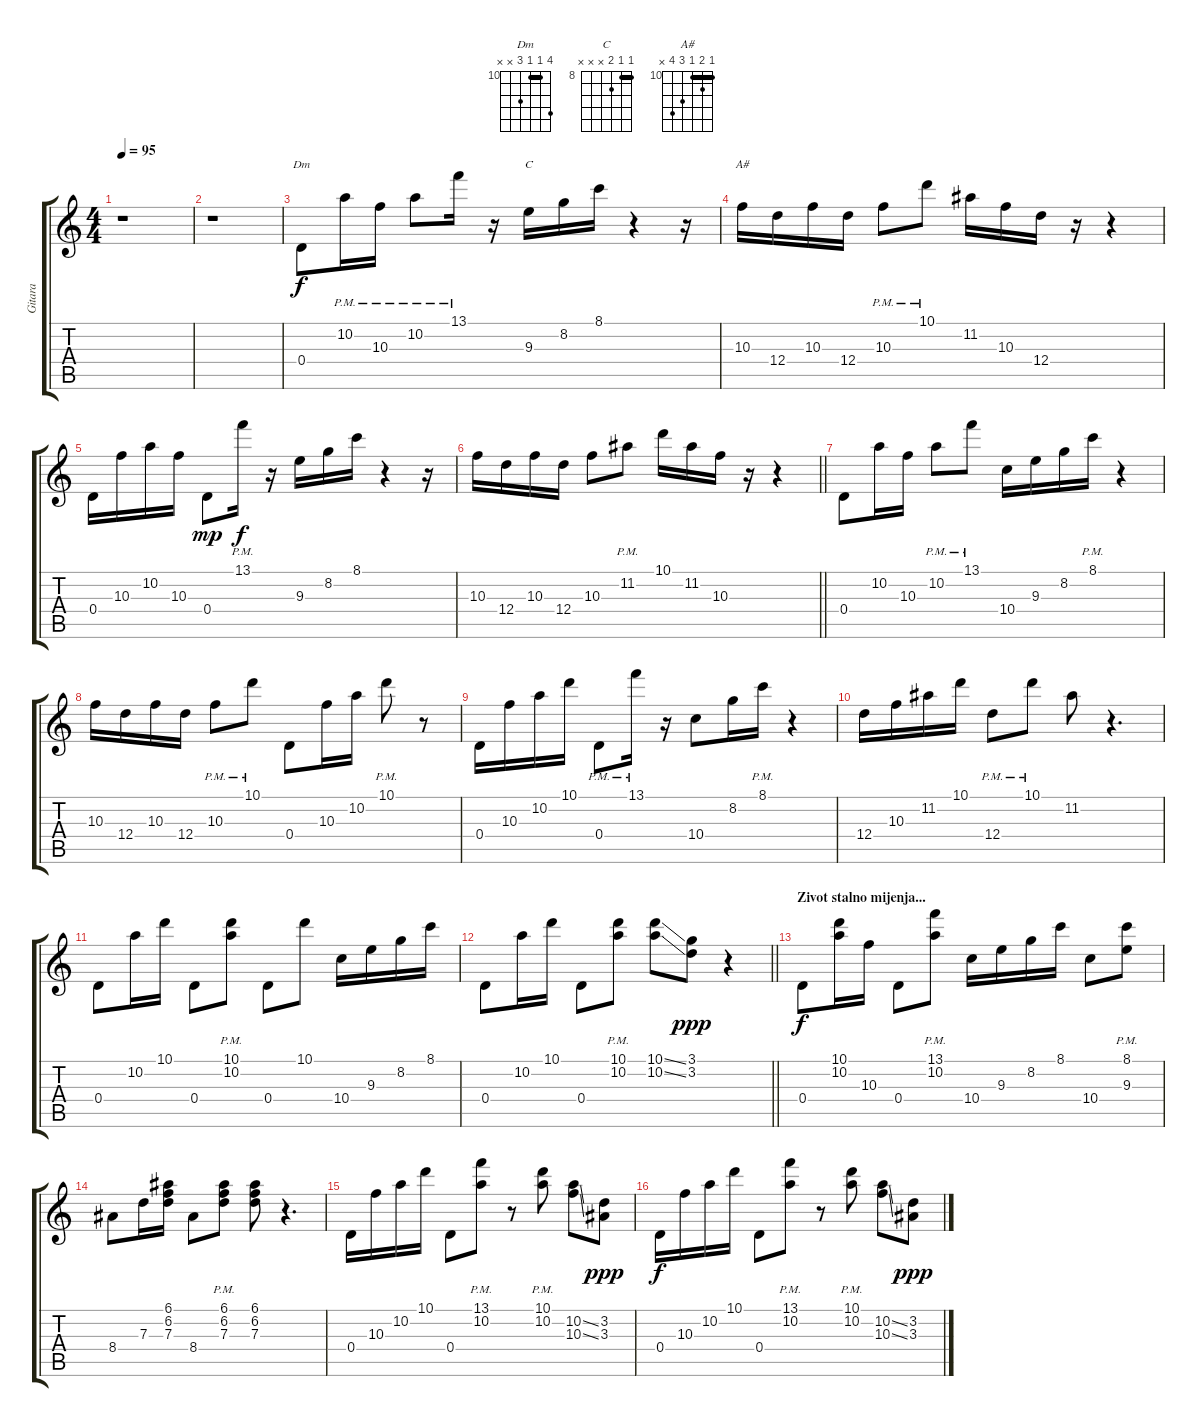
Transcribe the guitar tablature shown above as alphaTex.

\track ("Gitara" "Gitara") {instrument acousticguitarsteel}
\staff {score tabs}
\tuning (E4 B3 G3 D3 A2 E2) {hide}
\chord ("Dm" 13 10 10 12 x x) {firstfret 10 barre 10}
\chord ("C" 8 8 9 x x x) {firstfret 8 barre 8}
\chord ("A#" 10 11 10 12 13 x) {firstfret 10 barre 10}
\ts (4 4)
\tempo 95
\clef g2
\ks c
r.1{dy f instrument acousticguitarsteel} |
r.1 |
0.4.8{ch "Dm"} 10.2{pm}.16 10.3{pm}.16 10.2{pm}.8 13.1{pm}.16 r.16 9.3.16{ch "C"} 8.2.16 8.1.16 r.4 r.16 |
10.3.16{ch "A#"} 12.4.16 10.3.16 12.4.16 10.3{pm}.8 10.1{pm}.8 11.2.16 10.3.16 12.4.16 r.16 r.4 |
0.4.16 10.3.16 10.2.16 10.3.16 0.4.8{dy mp} 13.1{pm}.16{dy f} r.16 9.3.16 8.2.16 8.1.16 r.4 r.16 |
\barLineRight lightlight
10.3.16 12.4.16 10.3.16 12.4.16 10.3.8 11.2{pm}.8 10.1.16 11.2.16 10.3.16 r.16 r.4 |
0.4.8 10.2.16 10.3.16 10.2{pm}.8 13.1{pm}.8 10.4.16 9.3.16 8.2.16 8.1{pm}.16 r.4 |
10.3.16 12.4.16 10.3.16 12.4.16 10.3{pm}.8 10.1{pm}.8 0.4.8 10.3.16 10.2.16 10.1{pm}.8 r.8 |
0.4.16 10.3.16 10.2.16 10.1.16 0.4{pm}.8 13.1{pm}.16 r.16 10.4.8 8.2.16 8.1{pm}.16 r.4 |
12.4.16 10.3.16 11.2.16 10.1.16 12.4{pm}.8 10.1{pm}.8 11.2.8 r.4{d} |
0.4.8 10.2.16 10.1.16 0.4.8 (10.1{pm} 10.2{pm}).8 0.4.8 10.1.8 10.4.16 9.3.16 8.2.16 8.1.16 |
\barLineRight lightlight
0.4.8 10.2.16 10.1.16 0.4.8 (10.1{pm} 10.2{pm}).8 (10.1{ss} 10.2{ss}).8 (3.1 3.2).8{dy ppp} r.4 |
\section ("" "Zivot stalno mijenja...")
0.4.8{dy f} (10.1 10.2).16 10.3.16 0.4.8 (13.1{pm} 10.2{pm}).8 10.4.16 9.3.16 8.2.16 8.1.16 10.4.8 (8.1{pm} 9.3{pm}).8 |
8.4.8 7.3.16 (6.1 6.2 7.3).16 8.4.8 (6.1{pm} 6.2{pm} 7.3{pm}).8 (6.1 6.2 7.3).8 r.4{d} |
0.4.16 10.3.16 10.2.16 10.1.16 0.4.8 (13.1{pm} 10.2{pm}).8 r.8 (10.1{pm} 10.2{pm}).8 (10.2{ss} 10.3{ss}).8 (3.2 3.3).8{dy ppp} |
0.4.16{dy f} 10.3.16 10.2.16 10.1.16 0.4.8 (13.1{pm} 10.2{pm}).8 r.8 (10.1{pm} 10.2{pm}).8 (10.2{ss} 10.3{ss}).8 (3.2 3.3).8{dy ppp}
